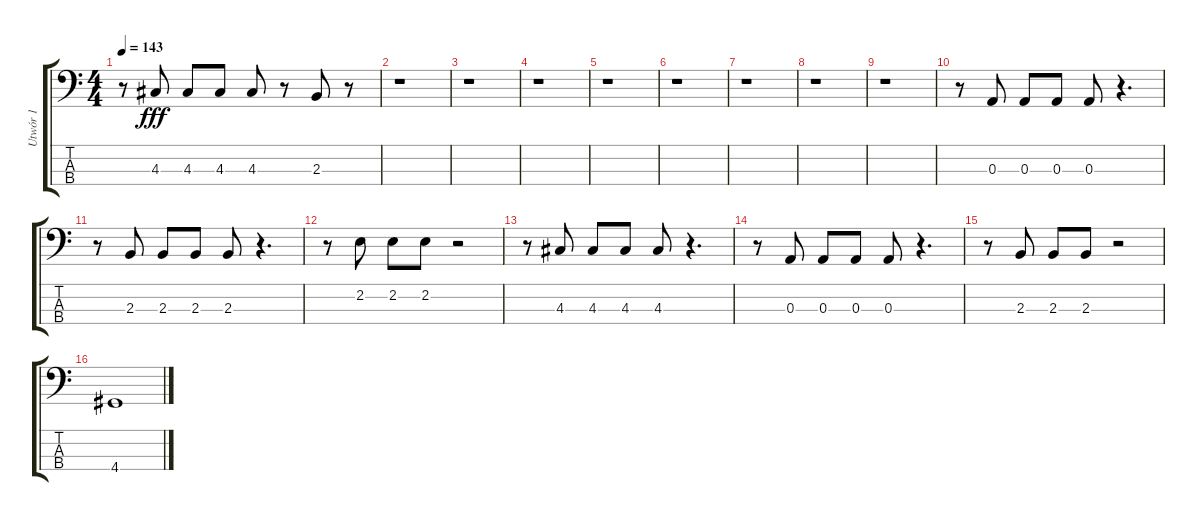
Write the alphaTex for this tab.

\track ("Utwór 1" "Utwór 1") {instrument electricbassfinger}
\staff {score tabs}
\tuning (G2 D2 A1 E1) {hide}
\ts (4 4)
\tempo 143
\clef f4
\ks c
r.8{dy fff} 4.3.8 4.3.8 4.3.8 4.3.8 r.8 2.3.8 r.8 |
r.1 |
r.1 |
r.1 |
r.1 |
r.1 |
r.1 |
r.1 |
r.1 |
r.8 0.3.8 0.3.8 0.3.8 0.3.8 r.4{d} |
r.8 2.3.8 2.3.8 2.3.8 2.3.8 r.4{d} |
r.8 2.2.8 2.2.8 2.2.8 r.2 |
r.8 4.3.8 4.3.8 4.3.8 4.3.8 r.4{d} |
r.8 0.3.8 0.3.8 0.3.8 0.3.8 r.4{d} |
r.8 2.3.8 2.3.8 2.3.8 r.2 |
4.4.1
